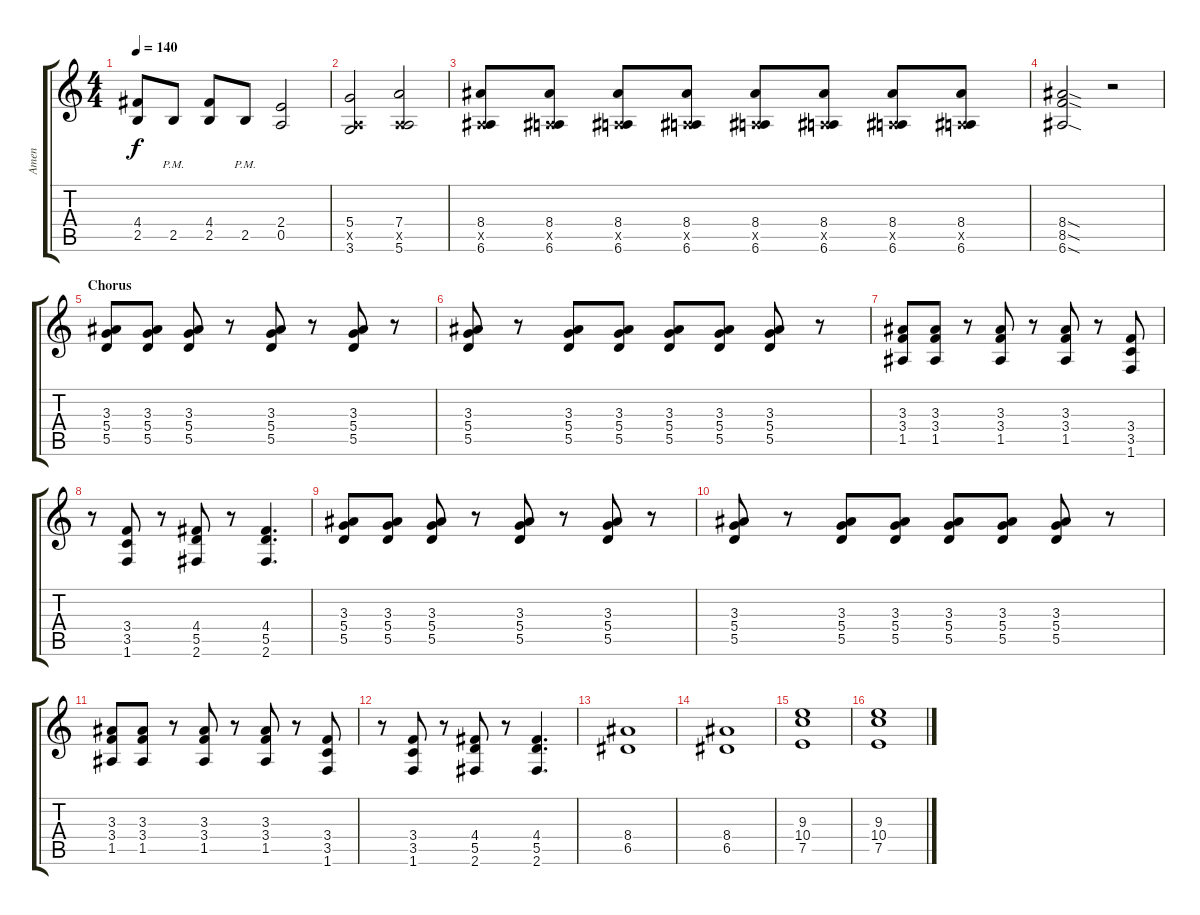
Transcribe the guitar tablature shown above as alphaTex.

\track ("Amen" "Amen") {instrument overdrivenguitar}
\staff {score tabs}
\tuning (E4 B3 G3 D3 A2 E2) {hide}
\ts (4 4)
\tempo 140
\clef g2
\ks c
(4.4 2.5).8{dy f} 2.5{pm}.8 (4.4 2.5).8 2.5{pm}.8 (2.4 0.5).2 |
(5.4 0.5{x} 3.6).2 (7.4 0.5{x} 5.6).2 |
(8.4 0.5{x} 6.6).8 (8.4 0.5{x} 6.6).8 (8.4 0.5{x} 6.6).8 (8.4 0.5{x} 6.6).8 (8.4 0.5{x} 6.6).8 (8.4 0.5{x} 6.6).8 (8.4 0.5{x} 6.6).8 (8.4 0.5{x} 6.6).8 |
(8.4{sod} 8.5{sod} 6.6{sod}).2 r.2 |
\section ("" "Chorus")
(3.3 5.4 5.5).8 (3.3 5.4 5.5).8 (3.3 5.4 5.5).8 r.8 (3.3 5.4 5.5).8 r.8 (3.3 5.4 5.5).8 r.8 |
(3.3 5.4 5.5).8 r.8 (3.3 5.4 5.5).8 (3.3 5.4 5.5).8 (3.3 5.4 5.5).8 (3.3 5.4 5.5).8 (3.3 5.4 5.5).8 r.8 |
(3.3 3.4 1.5).8 (3.3 3.4 1.5).8 r.8 (3.3 3.4 1.5).8 r.8 (3.3 3.4 1.5).8 r.8 (3.4 3.5 1.6).8 |
r.8 (3.4 3.5 1.6).8 r.8 (4.4 5.5 2.6).8 r.8 (4.4 5.5 2.6).4{d} |
(3.3 5.4 5.5).8 (3.3 5.4 5.5).8 (3.3 5.4 5.5).8 r.8 (3.3 5.4 5.5).8 r.8 (3.3 5.4 5.5).8 r.8 |
(3.3 5.4 5.5).8 r.8 (3.3 5.4 5.5).8 (3.3 5.4 5.5).8 (3.3 5.4 5.5).8 (3.3 5.4 5.5).8 (3.3 5.4 5.5).8 r.8 |
(3.3 3.4 1.5).8 (3.3 3.4 1.5).8 r.8 (3.3 3.4 1.5).8 r.8 (3.3 3.4 1.5).8 r.8 (3.4 3.5 1.6).8 |
r.8 (3.4 3.5 1.6).8 r.8 (4.4 5.5 2.6).8 r.8 (4.4 5.5 2.6).4{d} |
(8.4 6.5).1 |
(8.4 6.5).1 |
(9.3 10.4 7.5).1 |
(9.3 10.4 7.5).1
